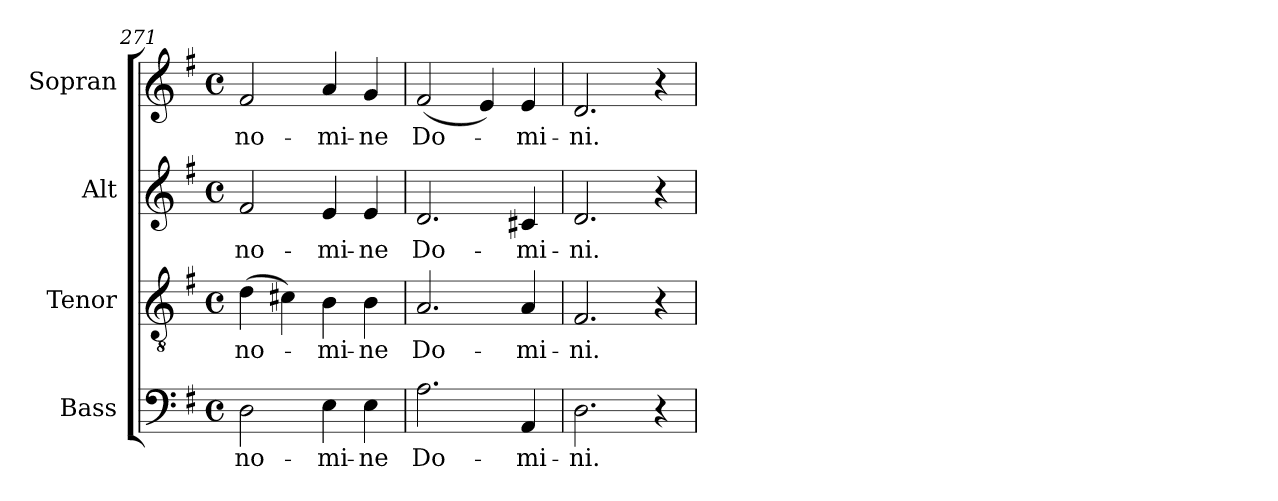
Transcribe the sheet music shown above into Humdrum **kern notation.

**kern	**text	**kern	**text	**kern	**text	**kern	**text
*part4	*part4	*part3	*part3	*part2	*part2	*part1	*part1
*staff4	*staff4	*staff3	*staff3	*staff2	*staff2	*staff1	*staff1
*I"Bass	*	*I"Tenor	*	*I"Alt	*	*I"Sopran	*
*I'B.	*	*I'T.	*	*I'A.	*	*I'S.	*
*clefF4	*	*clefGv2	*	*clefG2	*	*clefG2	*
*k[f#]	*	*k[f#]	*	*k[f#]	*	*k[f#]	*
*G:	*	*G:	*	*G:	*	*G:	*
*M4/4	*	*M4/4	*	*M4/4	*	*M4/4	*
*met(c)	*	*met(c)	*	*met(c)	*	*met(c)	*
=271	=271	=271	=271	=271	=271	=271	=271
!	!LO:LY:b	!	!LO:LY:b	!	!LO:LY:b	!	!LO:LY:b
2D\	no-	(>4d\	no-	2f#/	no-	2f#/	no-
.	.	4c#X\)	.	.	.	.	.
!	!LO:LY:b	!	!LO:LY:b	!	!LO:LY:b	!	!LO:LY:b
4E\	-mi-	4B\	-mi-	4e/	-mi-	4a/	-mi-
!	!LO:LY:b	!	!LO:LY:b	!	!LO:LY:b	!	!LO:LY:b
4E\	-ne	4B\	-ne	4e/	-ne	4g/	-ne
=272	=272	=272	=272	=272	=272	=272	=272
!	!LO:LY:b	!	!LO:LY:b	!	!LO:LY:b	!	!LO:LY:b
2.A\	Do-	2.A/	Do-	2.d/	Do-	(<2f#/	Do-
.	.	.	.	.	.	4e/)	.
!	!LO:LY:b	!	!LO:LY:b	!	!LO:LY:b	!	!LO:LY:b
4AA/	-mi-	4A/	-mi-	4c#X/	-mi-	4e/	-mi-
!!LO:LB:g=z
=273	=273	=273	=273	=273	=273	=273	=273
!	!LO:LY:b	!	!LO:LY:b	!	!LO:LY:b	!	!LO:LY:b
2.D\	-ni.	2.F#/	-ni.	2.d/	-ni.	2.d/	-ni.
4r	.	4r	.	4r	.	4r	.
=	=	=	=	=	=	=	=
*-	*-	*-	*-	*-	*-	*-	*-
